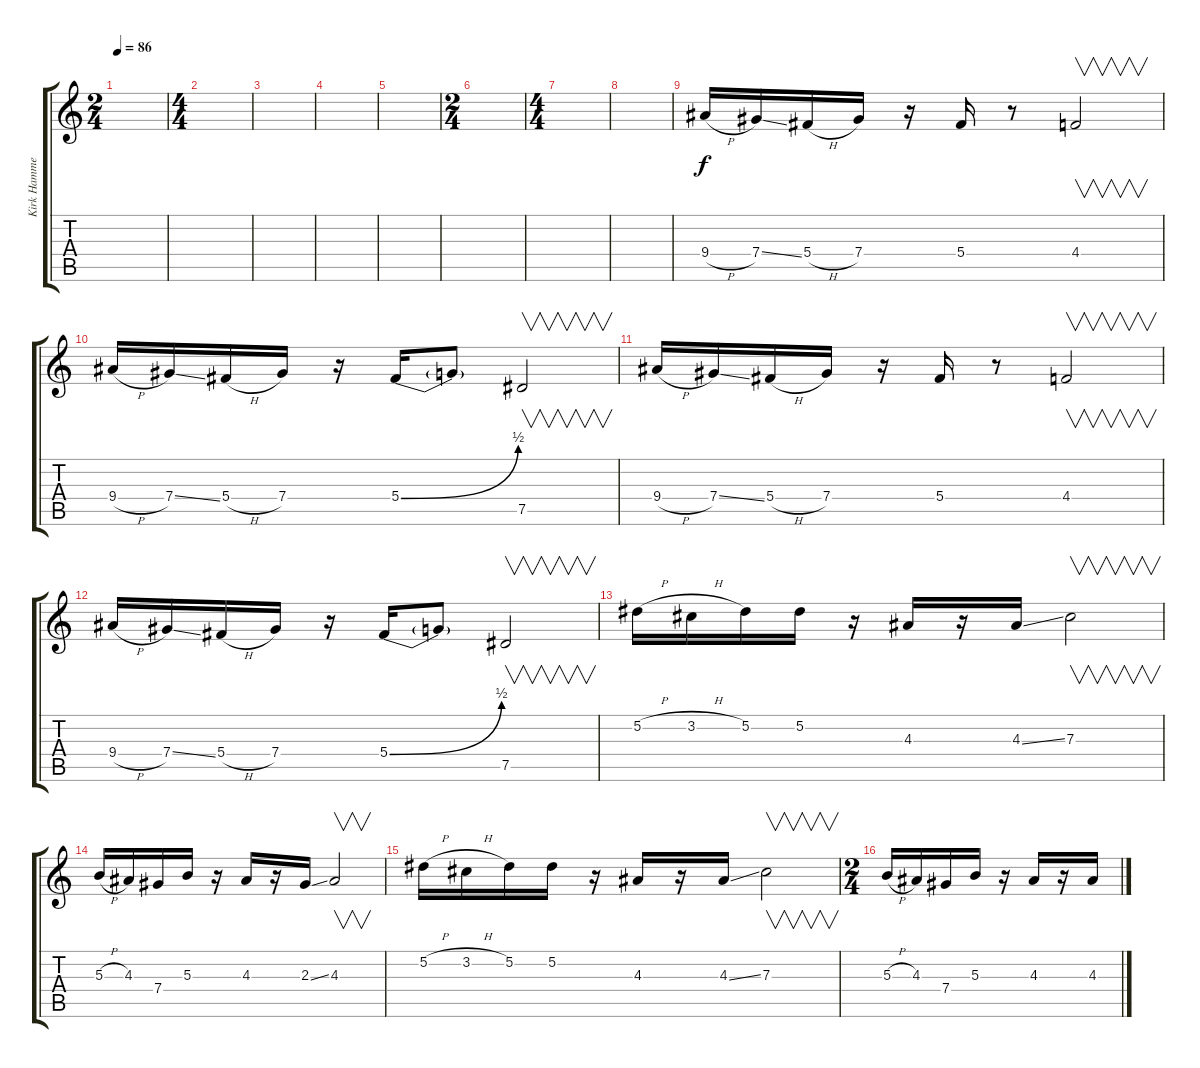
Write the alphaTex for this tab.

\track ("Kirk Hammett (disto)" "Kirk Hamme") {instrument distortionguitar}
\staff {score tabs}
\tuning (Eb4 Bb3 Gb3 Db3 Ab2 Eb2) {hide}
\ts (2 4)
\tempo 86
\clef g2
\ks c
|
\ts (4 4)
|
|
|
|
\ts (2 4)
|
\ts (4 4)
|
|
9.4{h}.16 7.4{ss}.16 5.4{h}.16 7.4.16 r.16 5.4.16 r.8 4.4.2{v} |
9.4{h}.16 7.4{ss}.16 5.4{h}.16 7.4.16 r.16 5.4{be (bend 0 0 60 2)}.16 5.4{t}.8 7.5.2{v} |
9.4{h}.16 7.4{ss}.16 5.4{h}.16 7.4.16 r.16 5.4.16 r.8 4.4.2{v} |
9.4{h}.16 7.4{ss}.16 5.4{h}.16 7.4.16 r.16 5.4{be (bend 0 0 60 2)}.16 5.4{t}.8 7.5.2{v} |
5.2{h}.16 3.2{h}.16 5.2.16 5.2.16 r.16 4.3.16 r.16 4.3{ss}.16 7.3.2{v} |
5.3{h}.16 4.3.16 7.4.16 5.3.16 r.16 4.3.16 r.16 2.3{ss}.16 4.3.2{v} |
5.2{h}.16 3.2{h}.16 5.2.16 5.2.16 r.16 4.3.16 r.16 4.3{ss}.16 7.3.2{v} |
\ts (2 4)
5.3{h}.16 4.3.16 7.4.16 5.3.16 r.16 4.3.16 r.16 4.3{h}.16
